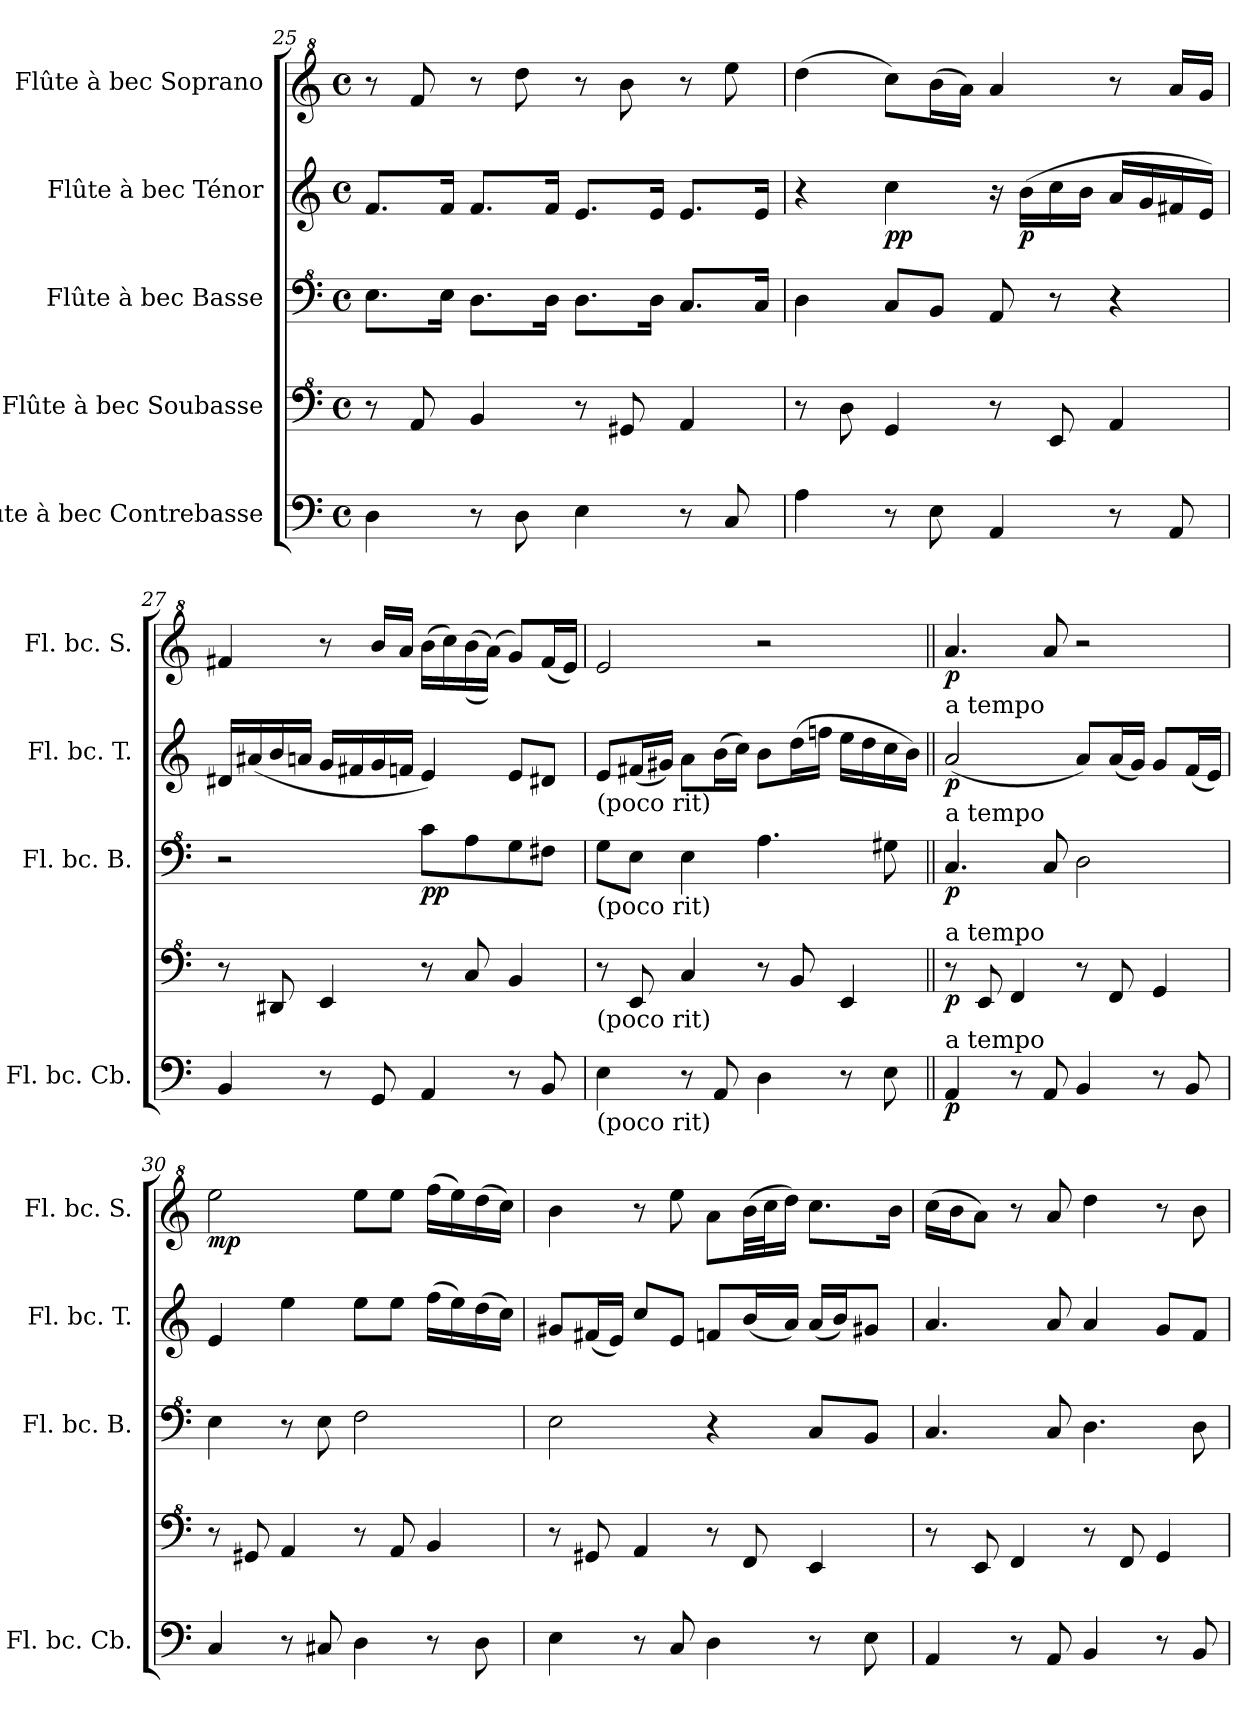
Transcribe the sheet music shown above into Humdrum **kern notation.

**kern	**dynam	**kern	**dynam	**kern	**dynam	**kern	**dynam	**kern	**dynam
*part5	*part5	*part4	*part4	*part3	*part3	*part2	*part2	*part1	*part1
*staff5	*staff5	*staff4	*staff4	*staff3	*staff3	*staff2	*staff2	*staff1	*staff1
*I"Flûte à bec Contrebasse	*	*I"Flûte à bec Soubasse	*	*I"Flûte à bec Basse	*	*I"Flûte à bec Ténor	*	*I"Flûte à bec Soprano	*
*I'Fl. bc. Cb.	*	*	*	*I'Fl. bc. B.	*	*I'Fl. bc. T.	*	*I'Fl. bc. S.	*
!!LO:LB:g=z
*clefF4	*	*clefF^4	*	*clefF^4	*	*clefG2	*	*clefG^2	*
*k[]	*	*k[]	*	*k[]	*	*k[]	*	*k[]	*
*M4/4	*	*M4/4	*	*M4/4	*	*M4/4	*	*M4/4	*
*met(c)	*	*met(c)	*	*met(c)	*	*met(c)	*	*met(c)	*
=25	=25	=25	=25	=25	=25	=25	=25	=25	=25
4D\	.	8r	.	8.e\L	.	8.f/L	.	8r	.
.	.	8A/	.	.	.	.	.	8ff/	.
.	.	.	.	16e\Jk	.	16f/Jk	.	.	.
8r	.	4B/	.	8.d\L	.	8.f/L	.	8r	.
8D\	.	.	.	.	.	.	.	8ddd\	.
.	.	.	.	16d\Jk	.	16f/Jk	.	.	.
4E\	.	8r	.	8.d\L	.	8.e/L	.	8r	.
.	.	8G#X/	.	.	.	.	.	8bb\	.
.	.	.	.	16d\Jk	.	16e/Jk	.	.	.
8r	.	4A/	.	8.c/L	.	8.e/L	.	8r	.
8C/	.	.	.	.	.	.	.	8eee\	.
.	.	.	.	16c/Jk	.	16e/Jk	.	.	.
=26	=26	=26	=26	=26	=26	=26	=26	=26	=26
4A\	.	8r	.	4d\	.	4r	.	(>4ddd\	.
.	.	8d\	.	.	.	.	.	.	.
!	!	!	!	!	!	!	!LO:DY:b	!	!
8r	.	4G/	.	8c/L	.	4cc\	pp	8ccc\L)	.
8E\	.	.	.	8B/J	.	.	.	(>16bb\L	.
.	.	.	.	.	.	.	.	16aa\JJ)	.
4AA/	.	8r	.	8A/	.	16r	.	4aa/	.
!	!	!	!	!	!	!	!LO:DY:b	!	!
.	.	.	.	.	.	(>16b\LL	p	.	.
.	.	8E/	.	8r	.	16cc\	.	.	.
.	.	.	.	.	.	16b\JJ	.	.	.
8r	.	4A/	.	4r	.	16a/LL	.	8r	.
.	.	.	.	.	.	16g/	.	.	.
8AA/	.	.	.	.	.	16f#X/	.	16aa/LL	.
.	.	.	.	.	.	16e/JJ)	.	16gg/JJ	.
!!LO:PB:g=z
=27	=27	=27	=27	=27	=27	=27	=27	=27	=27
4BB/	.	8r	.	2r	.	16d#X/LL	.	4ff#X/	.
.	.	.	.	.	.	(<16a#X/	.	.	.
.	.	8D#X/	.	.	.	16b/	.	.	.
.	.	.	.	.	.	16an/JJ	.	.	.
8r	.	4E/	.	.	.	16g/LL	.	8r	.
.	.	.	.	.	.	16f#X/	.	.	.
8GG/	.	.	.	.	.	16g/	.	16bb/LL	.
.	.	.	.	.	.	16fn/JJ	.	16aa/JJ	.
!	!	!	!	!	!LO:DY:b	!	!	!	!
4AA/	.	8r	.	8cc\L	pp	4e/)	.	(>16bb\LL	.
.	.	.	.	.	.	.	.	16ccc\)	.
.	.	8c/	.	8a\	.	.	.	(>(>16bb\	.
.	.	.	.	.	.	.	.	(>16aa\JJ))	.
8r	.	4B/	.	8g\	.	8e/L	.	8gg/L)	.
8BB/	.	.	.	8f#X\J	.	8d#X/J	.	(<16ff#/L	.
.	.	.	.	.	.	.	.	16ee/JJ)	.
=28	=28	=28	=28	=28	=28	=28	=28	=28	=28
!	!	!	!	!	!	!	!	!LO:TX:b:t=(poco rit)	!
!	!	!	!	!	!	!LO:TX:b:t=(poco rit)	!	!	!
!	!	!	!	!LO:TX:b:t=(poco rit)	!	!	!	!	!
!	!	!LO:TX:b:t=(poco rit)	!	!	!	!	!	!	!
!LO:TX:b:t=(poco rit)	!	!	!	!	!	!	!	!	!
*	*	*	*	*	*	*	*	*^	*
*	*	*	*	*	*	*	*	*	*^	*
*	*	*	*	*	*	*	*	*	*	*^	*
4E\	.	8r	.	8g\L	.	8e/L	.	2ee/	4ryy	2.ryy	2..ryy	.
.	.	8E/	.	8e\J	.	(<16f#X/L	.	.	.	.	.	.
.	.	.	.	.	.	16g#X/JJ)	.	.	.	.	.	.
*	*	*	*	*	*	*	*	*MM48	*	*	*	*
8r	.	4c/	.	4e\	.	8a\L	.	.	2.ryy	.	.	.
8AA/	.	.	.	.	.	(>16b\L	.	.	.	.	.	.
.	.	.	.	.	.	16cc\JJ)	.	.	.	.	.	.
4D\	.	8r	.	4.a\	.	8b\L	.	2r	.	.	.	.
.	.	8B/	.	.	.	(>16dd\L	.	.	.	.	.	.
.	.	.	.	.	.	16ffn\JJ	.	.	.	.	.	.
*	*	*	*	*	*	*	*	*MM46	*	*	*	*
8r	.	4E/	.	.	.	16ee\LL	.	.	.	4ryy	.	.
.	.	.	.	.	.	16dd\	.	.	.	.	.	.
*	*	*	*	*	*	*	*	*MM44	*	*	*	*
8E\	.	.	.	8g#X\	.	16cc\	.	.	.	.	8ryy	.
.	.	.	.	.	.	16b\JJ)	.	.	.	.	.	.
*	*	*	*	*	*	*	*	*v	*v	*v	*v	*
!!LO:LB:g=z
=29||	=29||	=29||	=29||	=29||	=29||	=29||	=29||	=29||	=29||
!!LO:REH:place=s1:a:B:fs=14:t=29
*	*	*	*	*	*	*	*	*MM50	*
*	*	*	*	*	*	*	*	*^	*
*	*	*	*	*	*	*	*	*	*^	*
*	*	*	*	*	*	*	*	*	*	*^	*
!	!	!	!	!	!	!	!	!LO:TX:a:t=a tempo	!	!	!	!
!	!	!	!	!	!	!LO:TX:a:t=a tempo	!	!	!	!	!	!
!	!	!	!	!LO:TX:a:t=a tempo	!	!	!	!	!	!	!	!
!	!	!LO:TX:a:t=a tempo	!	!	!	!	!	!	!	!	!	!
!LO:TX:a:t=a tempo	!	!	!	!	!	!	!	!	!	!	!	!
!	!LO:DY:b	!	!LO:DY:b	!	!LO:DY:b	!	!LO:DY:b	!	!	!	!	!LO:DY:b
*	*	*	*	*	*	*	*	*v	*v	*v	*v	*
4AA/	p	8r	p	4.c/	p	(<2a/	p	4.aa/	p
.	.	8E/	.	.	.	.	.	.	.
8r	.	4F/	.	.	.	.	.	.	.
8AA/	.	.	.	8c/	.	.	.	8aa/	.
4BB/	.	8r	.	2d\	.	8a/L)	.	2r	.
.	.	8F/	.	.	.	(<16a/L	.	.	.
.	.	.	.	.	.	16g/JJ)	.	.	.
8r	.	4G/	.	.	.	8g/L	.	.	.
8BB/	.	.	.	.	.	(<16f/L	.	.	.
.	.	.	.	.	.	16e/JJ)	.	.	.
=30	=30	=30	=30	=30	=30	=30	=30	=30	=30
!	!	!	!	!	!	!	!	!	!LO:DY:b
4C/	.	8r	.	4e\	.	4e/	.	2eee\	mp
.	.	8G#X/	.	.	.	.	.	.	.
8r	.	4A/	.	8r	.	4ee\	.	.	.
8C#X/	.	.	.	8e\	.	.	.	.	.
4D\	.	8r	.	2f\	.	8ee\L	.	8eee\L	.
.	.	8A/	.	.	.	8ee\J	.	8eee\J	.
8r	.	4B/	.	.	.	(>16ff\LL	.	(>16fff\LL	.
.	.	.	.	.	.	16ee\)	.	16eee\)	.
8D\	.	.	.	.	.	(>16dd\	.	(>16ddd\	.
.	.	.	.	.	.	16cc\JJ)	.	16ccc\JJ)	.
!!LO:PB:g=z
=31	=31	=31	=31	=31	=31	=31	=31	=31	=31
4E\	.	8r	.	2e\	.	8g#X/L	.	4bb\	.
.	.	8G#X/	.	.	.	(<16f#X/L	.	.	.
.	.	.	.	.	.	16e/JJ)	.	.	.
8r	.	4A/	.	.	.	8cc/L	.	8r	.
8C/	.	.	.	.	.	8e/J	.	8eee\	.
4D\	.	8r	.	4r	.	8fn/L	.	8aa\L	.
.	.	8F/	.	.	.	(<16b/L	.	(>32bb\LL	.
.	.	.	.	.	.	.	.	32ccc\J	.
.	.	.	.	.	.	16a/JJ)	.	16ddd\JJ)	.
8r	.	4E/	.	8c/L	.	(<16a/LL	.	8.ccc\L	.
.	.	.	.	.	.	16b/J)	.	.	.
8E\	.	.	.	8B/J	.	8g#X/J	.	.	.
.	.	.	.	.	.	.	.	16bb\Jk	.
=32	=32	=32	=32	=32	=32	=32	=32	=32	=32
4AA/	.	8r	.	4.c/	.	4.a/	.	(>16ccc\LL	.
.	.	.	.	.	.	.	.	16bb\J	.
.	.	8E/	.	.	.	.	.	8aa\J)	.
8r	.	4F/	.	.	.	.	.	8r	.
8AA/	.	.	.	8c/	.	8a/	.	8aa/	.
4BB/	.	8r	.	4.d\	.	4a/	.	4ddd\	.
.	.	8F/	.	.	.	.	.	.	.
8r	.	4G/	.	.	.	8g/L	.	8r	.
8BB/	.	.	.	8d\	.	8f/J	.	8bb\	.
=	=	=	=	=	=	=	=	=	=
*-	*-	*-	*-	*-	*-	*-	*-	*-	*-
